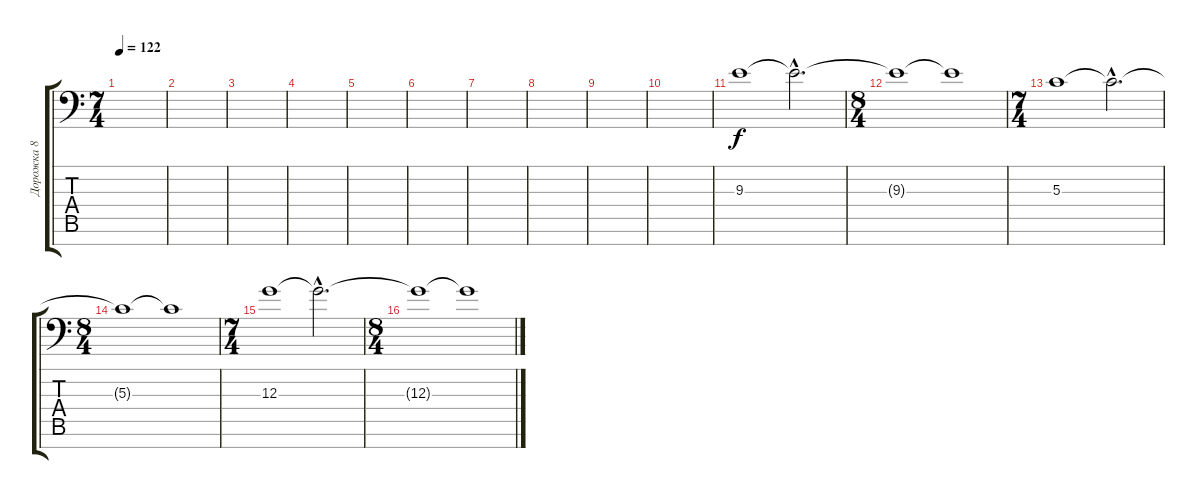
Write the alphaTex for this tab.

\track ("Дорожка 8" "Дорожка 8") {instrument pad8sweep}
\staff {score tabs}
\tuning (E4 B3 G3 D3 A2 E2 A1) {hide}
\ts (7 4)
\tempo 122
\clef f4
\ks c
|
|
|
|
|
|
|
|
|
|
9.3.1 9.3{hac t}.2{d} |
\ts (8 4)
9.3{t}.1 9.3{t}.1 |
\ts (7 4)
5.3.1 5.3{hac t}.2{d} |
\ts (8 4)
5.3{t}.1 5.3{t}.1 |
\ts (7 4)
12.3.1 12.3{hac t}.2{d} |
\ts (8 4)
12.3{t}.1 12.3{t}.1
